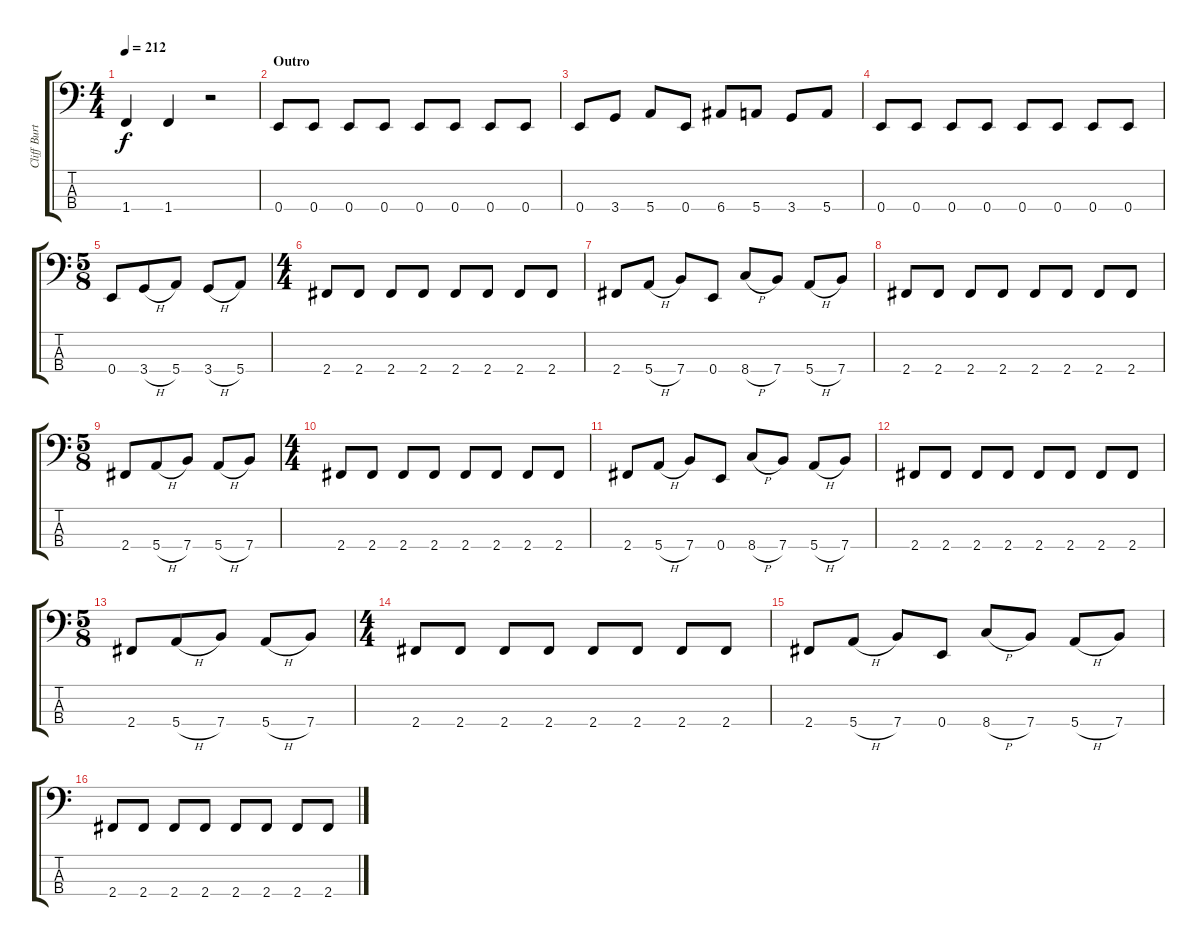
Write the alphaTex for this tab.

\track ("Cliff Burton (Bass)" "Cliff Burt") {instrument electricbassfinger}
\staff {score tabs}
\tuning (G2 D2 A1 E1) {hide}
\ts (4 4)
\tempo 212
\clef f4
\ks c
1.4.4{dy f} 1.4.4 r.2 |
\section ("" "Outro")
0.4.8 0.4.8 0.4.8 0.4.8 0.4.8 0.4.8 0.4.8 0.4.8 |
0.4.8 3.4.8 5.4.8 0.4.8 6.4.8 5.4.8 3.4.8 5.4.8 |
0.4.8 0.4.8 0.4.8 0.4.8 0.4.8 0.4.8 0.4.8 0.4.8 |
\ts (5 8)
0.4.8 3.4{h}.8 5.4.8 3.4{h}.8 5.4.8 |
\ts (4 4)
2.4.8 2.4.8 2.4.8 2.4.8 2.4.8 2.4.8 2.4.8 2.4.8 |
2.4.8 5.4{h}.8 7.4.8 0.4.8 8.4{h}.8 7.4.8 5.4{h}.8 7.4.8 |
2.4.8 2.4.8 2.4.8 2.4.8 2.4.8 2.4.8 2.4.8 2.4.8 |
\ts (5 8)
2.4.8 5.4{h}.8 7.4.8 5.4{h}.8 7.4.8 |
\ts (4 4)
2.4.8 2.4.8 2.4.8 2.4.8 2.4.8 2.4.8 2.4.8 2.4.8 |
2.4.8 5.4{h}.8 7.4.8 0.4.8 8.4{h}.8 7.4.8 5.4{h}.8 7.4.8 |
2.4.8 2.4.8 2.4.8 2.4.8 2.4.8 2.4.8 2.4.8 2.4.8 |
\ts (5 8)
2.4.8 5.4{h}.8 7.4.8 5.4{h}.8 7.4.8 |
\ts (4 4)
2.4.8 2.4.8 2.4.8 2.4.8 2.4.8 2.4.8 2.4.8 2.4.8 |
2.4.8 5.4{h}.8 7.4.8 0.4.8 8.4{h}.8 7.4.8 5.4{h}.8 7.4.8 |
2.4.8 2.4.8 2.4.8 2.4.8 2.4.8 2.4.8 2.4.8 2.4.8
